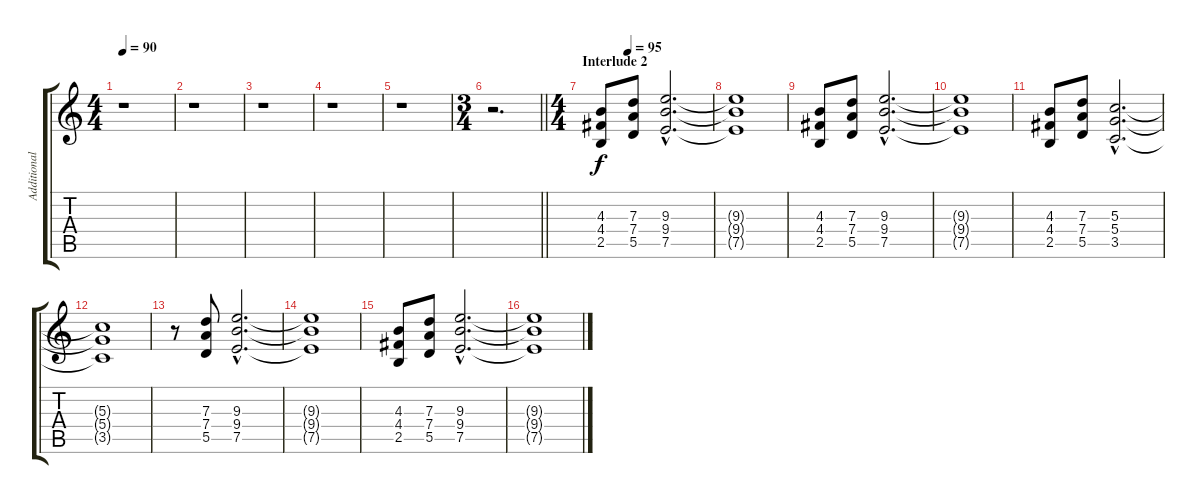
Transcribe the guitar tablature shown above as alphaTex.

\track ("Additional Guitar" "Additional") {instrument distortionguitar}
\staff {score tabs}
\tuning (E4 B3 G3 D3 A2 E2) {hide}
\ts (4 4)
\tempo 90
\clef g2
\ks c
r.1{dy f} |
r.1 |
r.1 |
r.1 |
r.1 |
\ts (3 4)
\barLineRight lightlight
r.2{d} |
\ts (4 4)
\section ("" "Interlude 2")
\tempo (95 0.25)
(4.3 4.4 2.5).8 (7.3 7.4 5.5).8 (9.3{hac} 9.4{hac} 7.5{hac}).2{d} |
(9.3{t} 9.4{t} 7.5{t}).1 |
(4.3 4.4 2.5).8 (7.3 7.4 5.5).8 (9.3{hac} 9.4{hac} 7.5{hac}).2{d} |
(9.3{t} 9.4{t} 7.5{t}).1 |
(4.3 4.4 2.5).8 (7.3 7.4 5.5).8 (5.3{hac} 5.4{hac} 3.5{hac}).2{d} |
(5.3{t} 5.4{t} 3.5{t}).1 |
r.8 (7.3 7.4 5.5).8 (9.3{hac} 9.4{hac} 7.5{hac}).2{d} |
(9.3{t} 9.4{t} 7.5{t}).1 |
(4.3 4.4 2.5).8 (7.3 7.4 5.5).8 (9.3{hac} 9.4{hac} 7.5{hac}).2{d} |
(9.3{t} 9.4{t} 7.5{t}).1
